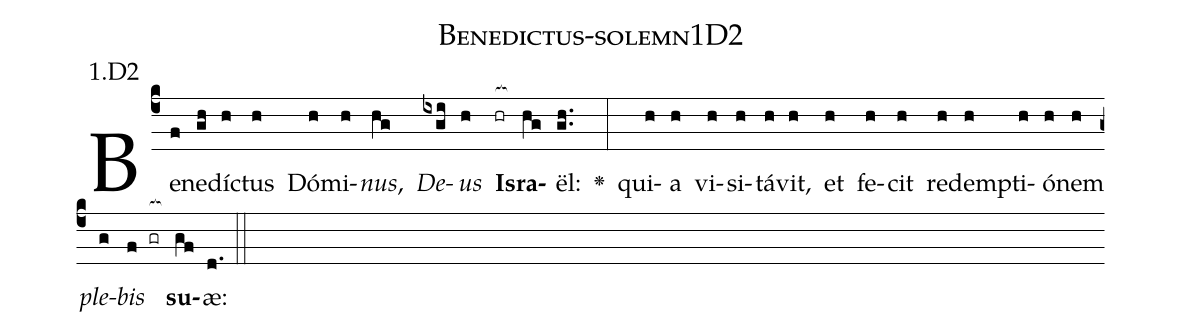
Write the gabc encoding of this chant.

name: Benedictus-solemn1D2;
annotation: 1.D2;
%%
(c4)Be(f)ne(gh)dí(h)ctus(h) Dó(h)mi(h)<i>nus</i>,(hg) <i>De</i>(ixgi)<i>us</i>(h) <b>Is</b>(hr[ocb:1{])<b>ra</b>(hg[ocb:0}])ël:(gh..) <v>\greheightstar</v>(:) qui(h)a(h) vi(h)si(h)tá(h)vit,(h) et(h) fe(h)cit(h) re(h)dem(h)pti(h)ó(h)nem(h) <i>ple</i>(g)<i>bis</i>(f gr[ocb:1{]) <b>su</b>(gf[ocb:0}])æ:(d.) (::)


%E(h) u(h) o(g) u(f) a(gf) e.(d.) (::)
